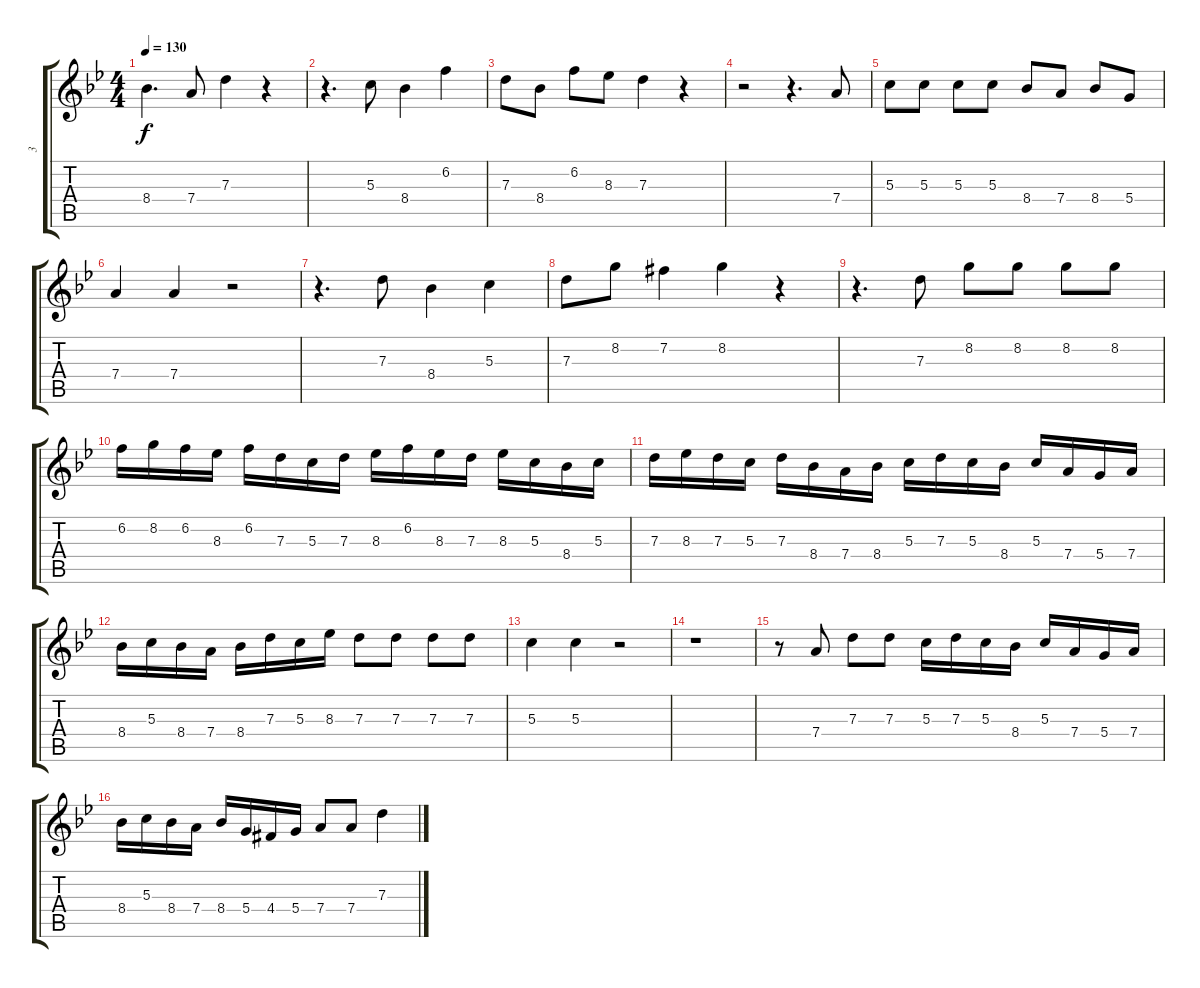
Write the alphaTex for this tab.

\track ("3" "3") {instrument distortionguitar}
\staff {score tabs}
\tuning (E4 B3 G3 D3 A2 E2) {hide}
\ts (4 4)
\tempo 130
\clef g2
\ks gminor
8.4.4{d dy f} 7.4.8 7.3.4 r.4 |
r.4{d} 5.3.8 8.4.4 6.2.4 |
7.3.8 8.4.8 6.2.8 8.3.8 7.3.4 r.4 |
r.2 r.4{d} 7.4.8 |
5.3.8 5.3.8 5.3.8 5.3.8 8.4.8 7.4.8 8.4.8 5.4.8 |
7.4.4 7.4.4 r.2 |
r.4{d} 7.3.8 8.4.4 5.3.4 |
7.3.8 8.2.8 7.2{acc #}.4 8.2.4 r.4 |
r.4{d} 7.3.8 8.2.8 8.2.8 8.2.8 8.2.8 |
6.2.16 8.2.16 6.2.16 8.3.16 6.2.16 7.3.16 5.3.16 7.3.16 8.3.16 6.2.16 8.3.16 7.3.16 8.3.16 5.3.16 8.4.16 5.3.16 |
7.3.16 8.3.16 7.3.16 5.3.16 7.3.16 8.4.16 7.4.16 8.4.16 5.3.16 7.3.16 5.3.16 8.4.16 5.3.16 7.4.16 5.4.16 7.4.16 |
8.4.16 5.3.16 8.4.16 7.4.16 8.4.16 7.3.16 5.3.16 8.3.16 7.3.8 7.3.8 7.3.8 7.3.8 |
5.3.4 5.3.4 r.2 |
r.1 |
r.8 7.4.8 7.3.8 7.3.8 5.3.16 7.3.16 5.3.16 8.4.16 5.3.16 7.4.16 5.4.16 7.4.16 |
8.4.16 5.3.16 8.4.16 7.4.16 8.4.16 5.4.16 4.4{acc #}.16 5.4.16 7.4.8 7.4.8 7.3.4
